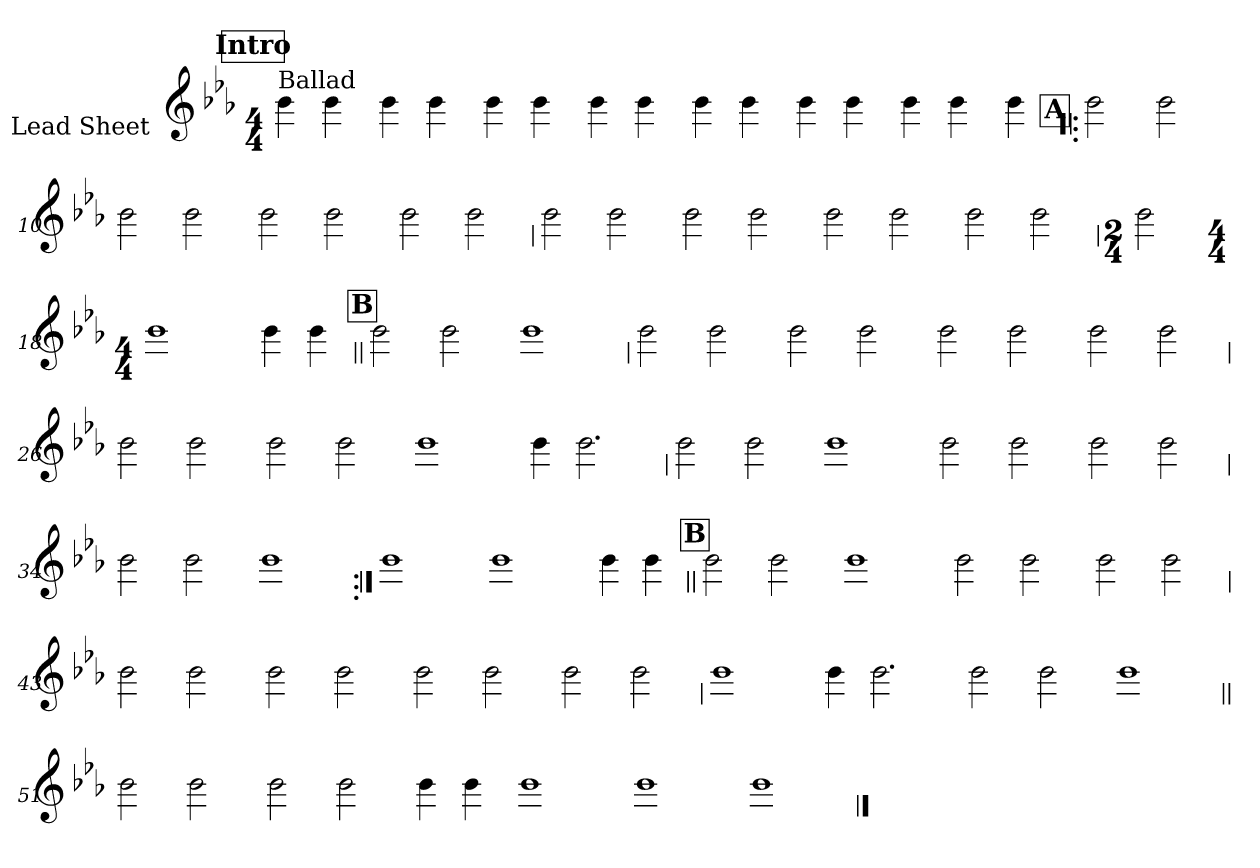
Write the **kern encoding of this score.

**kern
*part1
*staff1
*I"Lead Sheet
*stria0
*clefG2
*k[b-e-a-]
*E-:
*M4/4
*MM63
!!LO:REH:place=s1:a:t=Intro
=1||
!LO:TX:a:t=Ballad
4b-
4b-
=2-
4b-
4b-
=3-
4b-
4b-
=4-
4b-
4b-
=5-
4b-
4b-
=6-
4b-
4b-
=7-
4b-
4b-
=8-
4b-
!!LO:LB:g=z
!!LO:REH:place=s1:a:t=A
=9!|:
2b-
2b-
=10-
2b-
2b-
=11-
2b-
2b-
=12-
2b-
2b-
!!LO:LB:g=z
=13
2b-
2b-
=14-
2b-
2b-
=15-
2b-
2b-
=16-
2b-
2b-
!!LO:LB:g=z
=17
*M2/4
2b-
=18-
*M4/4
1b-
=19-
4b-
4b-
!!LO:REH:place=s1:a:t=B
=20||
2b-
2b-
=21-
1b-
!!LO:LB:g=z
=22
2b-
2b-
=23-
2b-
2b-
=24-
2b-
2b-
=25-
2b-
2b-
!!LO:LB:g=z
=26
2b-
2b-
=27-
2b-
2b-
=28-
1b-
=29-
4b-
2.b-
!!LO:LB:g=z
=30
2b-
2b-
=31-
1b-
=32-
2b-
2b-
=33-
2b-
2b-
!!LO:LB:g=z
=34
2b-
2b-
=35-
1b-
=36:|!
1b-
=37-
1b-
=38-
4b-
4b-
!!LO:LB:g=z
!!LO:REH:place=s1:a:t=B
=39||
2b-
2b-
=40-
1b-
=41-
2b-
2b-
=42-
2b-
2b-
!!LO:LB:g=z
=43
2b-
2b-
=44-
2b-
2b-
=45-
2b-
2b-
=46-
2b-
2b-
!!LO:LB:g=z
=47
1b-
=48-
4b-
2.b-
=49-
2b-
2b-
=50-
1b-
!!LO:LB:g=z
=51||
2b-
2b-
=52-
2b-
2b-
=53-
4b-
4b-
=54-
1b-
=55-
1b-
=56-
1b-
==
*-
